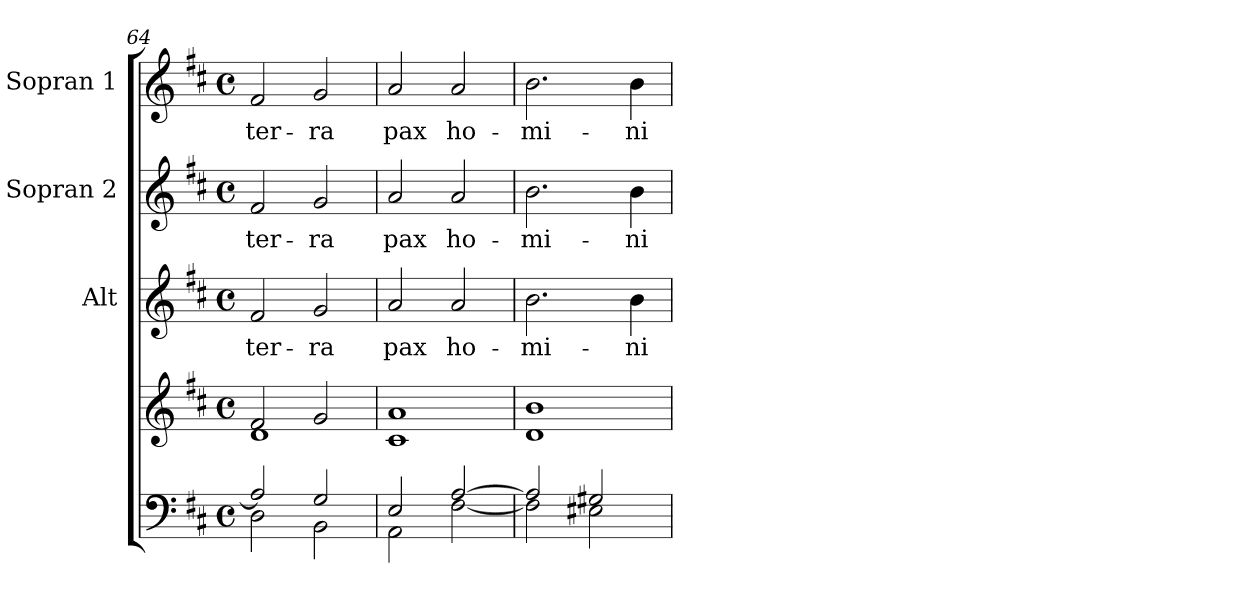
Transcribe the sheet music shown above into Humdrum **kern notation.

**kern	**kern	**kern	**text	**kern	**text	**kern	**text
*part4	*part4	*part3	*part3	*part2	*part2	*part1	*part1
*staff5	*staff4	*staff3	*staff3	*staff2	*staff2	*staff1	*staff1
*	*	*I"Alt	*	*I"Sopran 2	*	*I"Sopran 1	*
*	*	*I'A.	*	*I'S. 2	*	*I'S. 1	*
*clefF4	*clefG2	*clefG2	*	*clefG2	*	*clefG2	*
*k[f#c#]	*k[f#c#]	*k[f#c#]	*	*k[f#c#]	*	*k[f#c#]	*
*D:	*D:	*D:	*	*D:	*	*D:	*
*M4/4	*M4/4	*M4/4	*	*M4/4	*	*M4/4	*
*met(c)	*met(c)	*met(c)	*	*met(c)	*	*met(c)	*
=64	=64	=64	=64	=64	=64	=64	=64
*^	*^	*	*	*	*	*	*
!	!	!	!	!	!LO:LY:b	!	!LO:LY:b	!	!LO:LY:b
2A/]	2D\	2f#/	1d	2f#/	ter-	2f#/	ter-	2f#/	ter-
!	!	!	!	!	!LO:LY:b	!	!LO:LY:b	!	!LO:LY:b
2G/	2BB\	2g/	.	2g/	-ra	2g/	-ra	2g/	-ra
=65	=65	=65	=65	=65	=65	=65	=65	=65	=65
!	!	!	!	!	!LO:LY:b	!	!LO:LY:b	!	!LO:LY:b
2E/	2AA\	1a	1c#	2a/	pax	2a/	pax	2a/	pax
!	!	!	!	!	!LO:LY:b	!	!LO:LY:b	!	!LO:LY:b
[>2A/	[<2F#\	.	.	2a/	ho-	2a/	ho-	2a/	ho-
=66	=66	=66	=66	=66	=66	=66	=66	=66	=66
!	!	!	!	!	!LO:LY:b	!	!LO:LY:b	!	!LO:LY:b
2A/]	2F#\]	1b	1d	2.b\	-mi-	2.b\	-mi-	2.b\	-mi-
2G#X/	2E#X\	.	.	.	.	.	.	.	.
!	!	!	!	!	!LO:LY:b	!	!LO:LY:b	!	!LO:LY:b
.	.	.	.	4b\	-ni-	4b\	-ni-	4b\	-ni-
*v	*v	*	*	*	*	*	*	*	*
*	*v	*v	*	*	*	*	*	*
=	=	=	=	=	=	=	=
*-	*-	*-	*-	*-	*-	*-	*-
